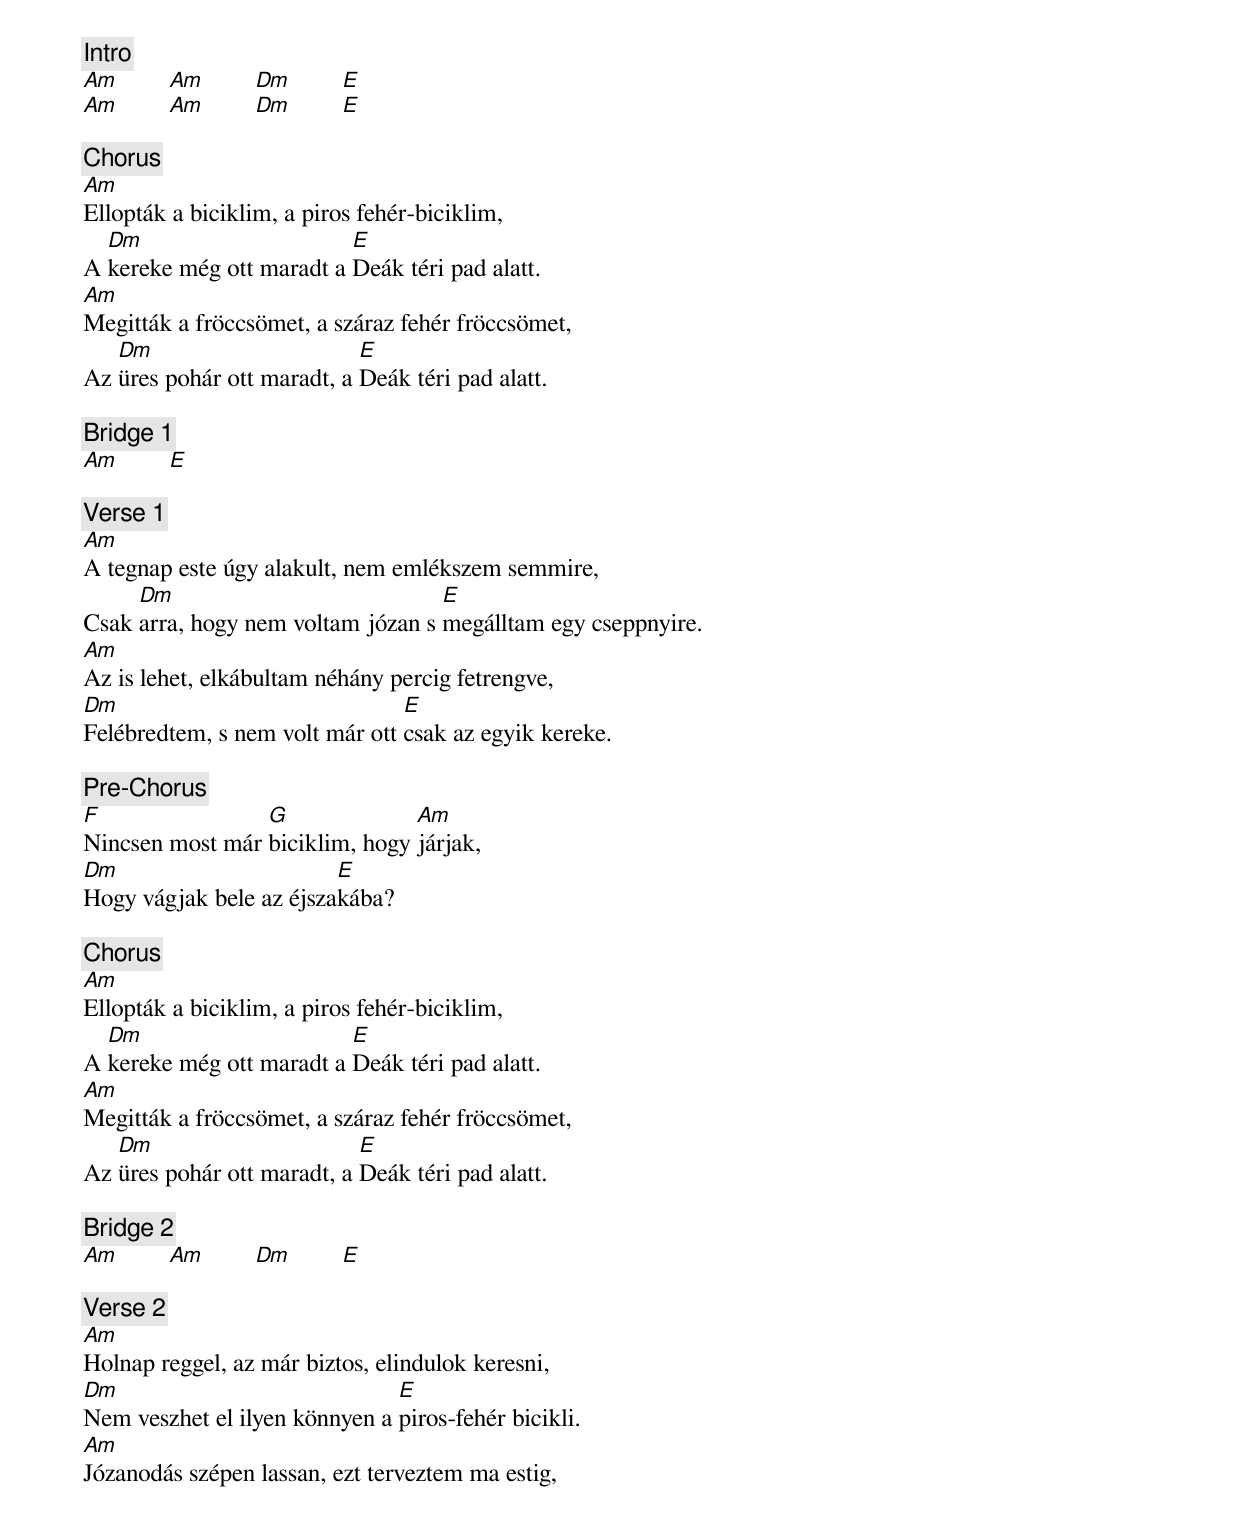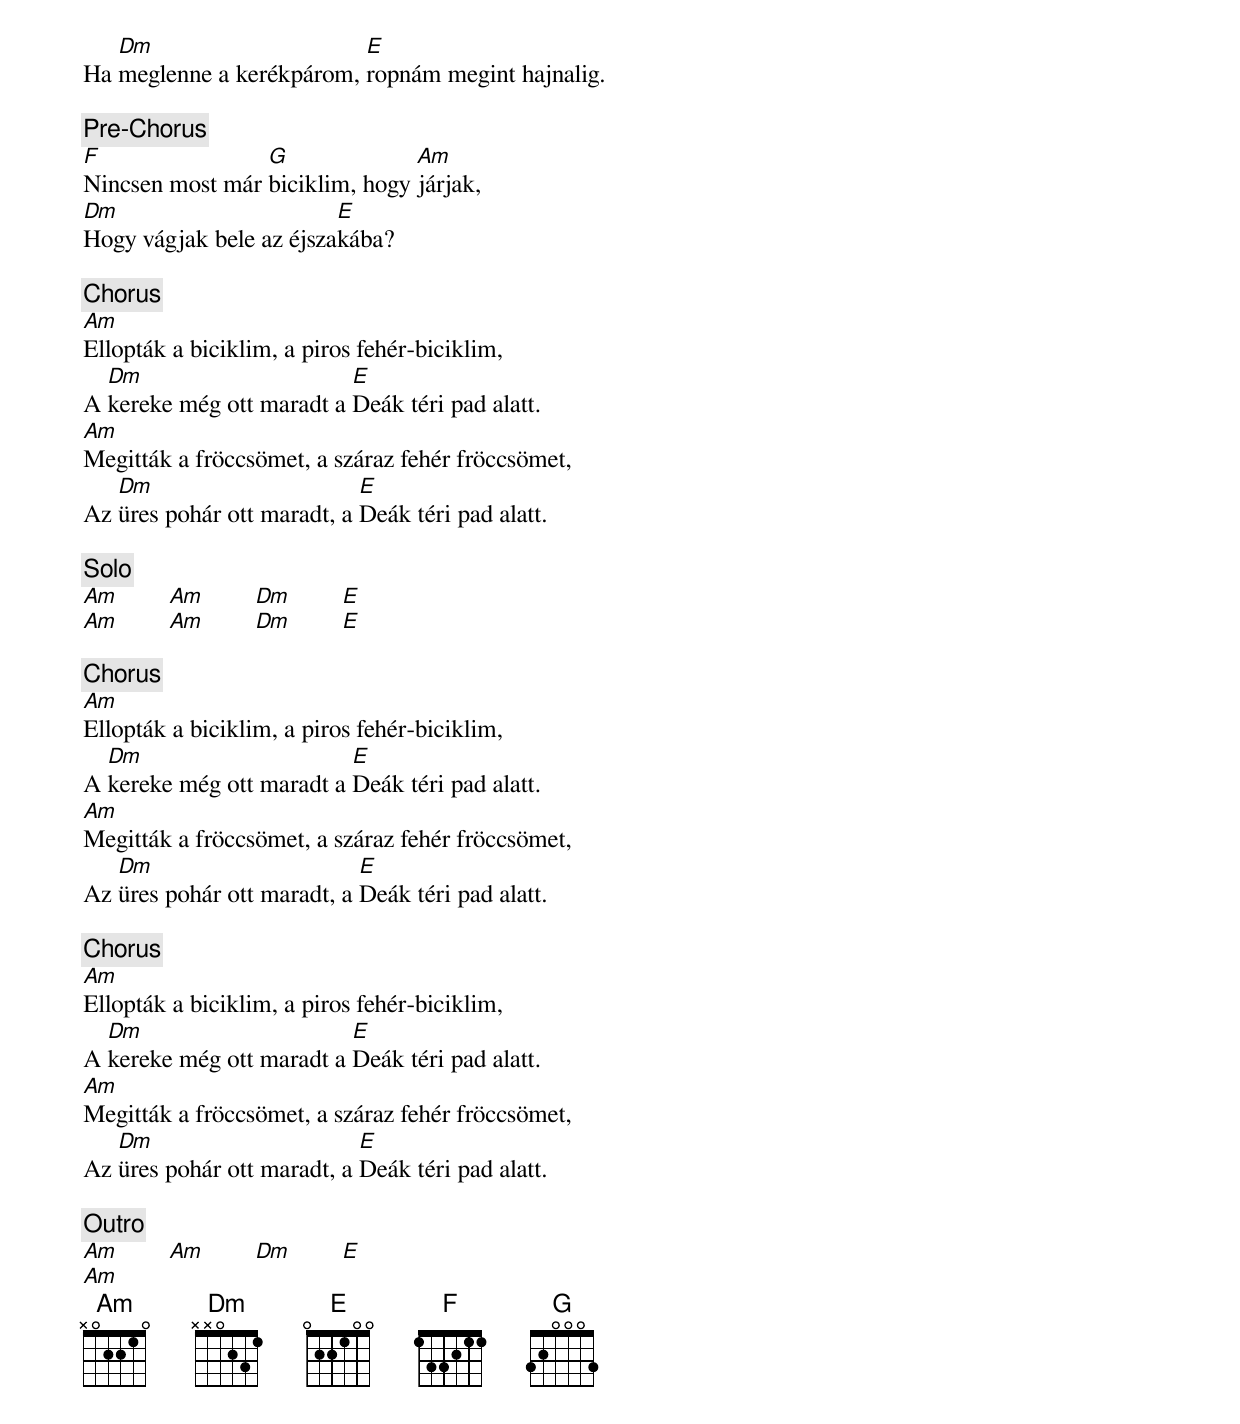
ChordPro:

{c: Intro}
[Am]        [Am]        [Dm]        [E]
[Am]        [Am]        [Dm]        [E]

{c: Chorus}
[Am]Ellopták a biciklim, a piros fehér-biciklim,
A [Dm]kereke még ott maradt a [E]Deák téri pad alatt.
[Am]Megitták a fröccsömet, a száraz fehér fröccsömet,
Az [Dm]üres pohár ott maradt, a [E]Deák téri pad alatt.

{c: Bridge 1}
[Am]        [E]

{c: Verse 1}
[Am]A tegnap este úgy alakult, nem emlékszem semmire,
Csak [Dm]arra, hogy nem voltam józan s [E]megálltam egy cseppnyire.
[Am]Az is lehet, elkábultam néhány percig fetrengve,
[Dm]Felébredtem, s nem volt már ott [E]csak az egyik kereke.

{c: Pre-Chorus}
[F]Nincsen most már [G]biciklim, hogy [Am]járjak,
[Dm]Hogy vágjak bele az éjsza[E]kába?

{c: Chorus}
[Am]Ellopták a biciklim, a piros fehér-biciklim,
A [Dm]kereke még ott maradt a [E]Deák téri pad alatt.
[Am]Megitták a fröccsömet, a száraz fehér fröccsömet,
Az [Dm]üres pohár ott maradt, a [E]Deák téri pad alatt.

{c: Bridge 2}
[Am]        [Am]        [Dm]        [E]

{c: Verse 2}
[Am]Holnap reggel, az már biztos, elindulok keresni,
[Dm]Nem veszhet el ilyen könnyen a [E]piros-fehér bicikli.
[Am]Józanodás szépen lassan, ezt terveztem ma estig,
Ha [Dm]meglenne a kerékpárom, [E]ropnám megint hajnalig.

{c: Pre-Chorus}
[F]Nincsen most már [G]biciklim, hogy [Am]járjak,
[Dm]Hogy vágjak bele az éjsza[E]kába?

{c: Chorus}
[Am]Ellopták a biciklim, a piros fehér-biciklim,
A [Dm]kereke még ott maradt a [E]Deák téri pad alatt.
[Am]Megitták a fröccsömet, a száraz fehér fröccsömet,
Az [Dm]üres pohár ott maradt, a [E]Deák téri pad alatt.

{c: Solo}
[Am]        [Am]        [Dm]        [E]
[Am]        [Am]        [Dm]        [E]

{c: Chorus}
[Am]Ellopták a biciklim, a piros fehér-biciklim,
A [Dm]kereke még ott maradt a [E]Deák téri pad alatt.
[Am]Megitták a fröccsömet, a száraz fehér fröccsömet,
Az [Dm]üres pohár ott maradt, a [E]Deák téri pad alatt.

{c: Chorus}
[Am]Ellopták a biciklim, a piros fehér-biciklim,
A [Dm]kereke még ott maradt a [E]Deák téri pad alatt.
[Am]Megitták a fröccsömet, a száraz fehér fröccsömet,
Az [Dm]üres pohár ott maradt, a [E]Deák téri pad alatt.

{c: Outro}
[Am]        [Am]        [Dm]        [E]
[Am]
